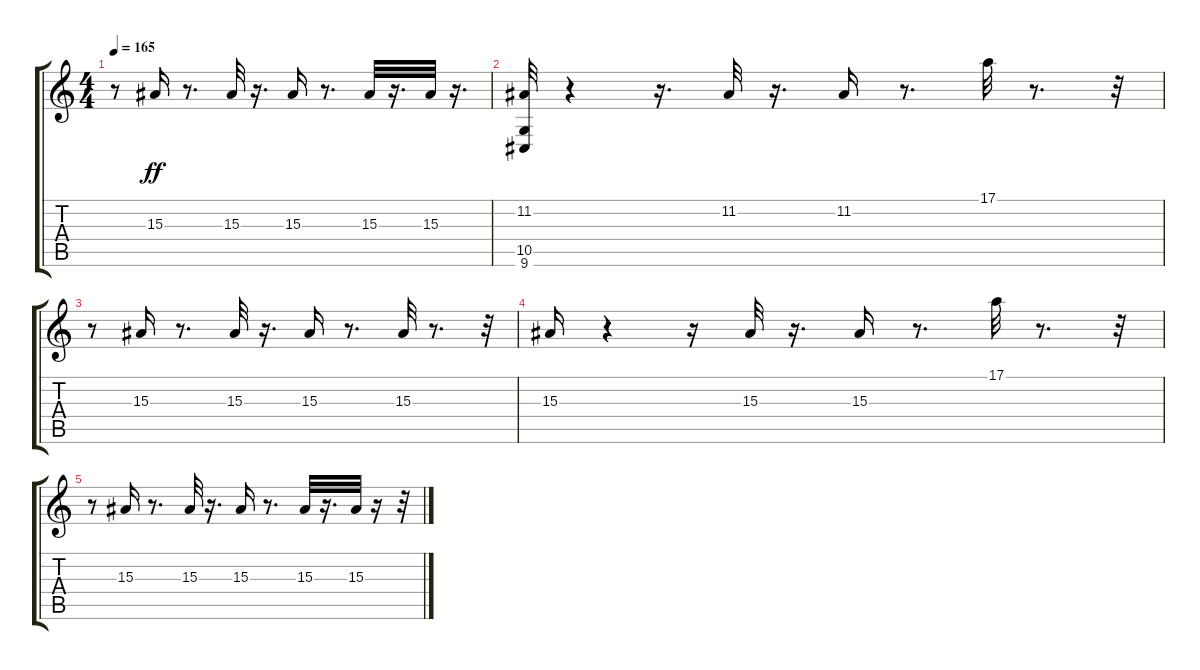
\track (" " " ") {instrument acousticgrandpiano}
\staff {score tabs}
\tuning (E4 B3 G3 D3 A2 E2) {hide}
\ts (4 4)
\tempo 165
\clef g2
\ks c
r.8{dy ff} 15.3.16 r.8{d} 15.3.32 r.16{d} 15.3.16 r.8{d} 15.3.32 r.16{d} 15.3.32 r.16{d} |
(11.2 10.5 9.6).32 r.4 r.16{d} 11.2.32 r.16{d} 11.2.16 r.8{d} 17.1.32 r.8{d} r.32 |
r.8 15.3.16 r.8{d} 15.3.32 r.16{d} 15.3.16 r.8{d} 15.3.32 r.8{d} r.32 |
15.3.16 r.4 r.16 15.3.32 r.16{d} 15.3.16 r.8{d} 17.1.32 r.8{d} r.32 |
r.8 15.3.16 r.8{d} 15.3.32 r.16{d} 15.3.16 r.8{d} 15.3.32 r.16{d} 15.3.32 r.16 r.32
